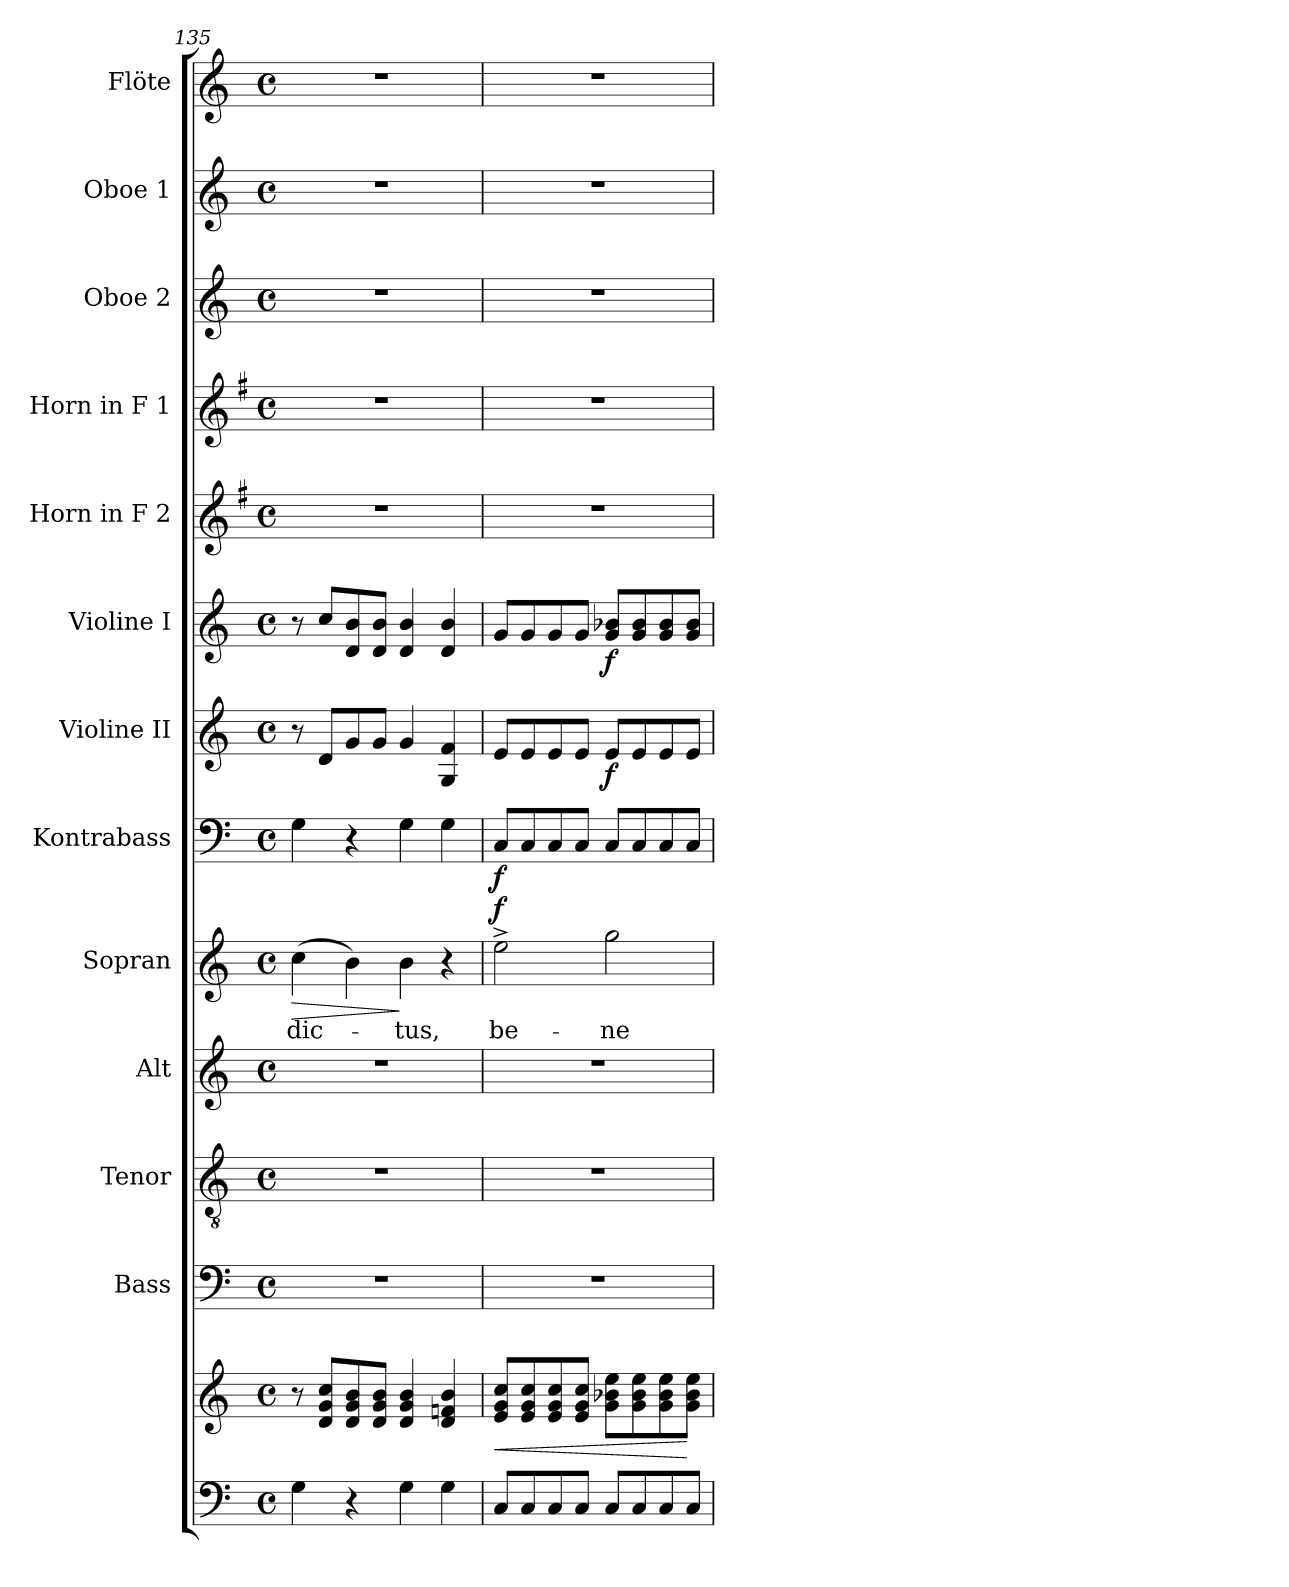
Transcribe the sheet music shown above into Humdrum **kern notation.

**kern	**kern	**dynam	**kern	**kern	**kern	**kern	**text	**dynam	**kern	**dynam	**kern	**dynam	**kern	**dynam	**kern	**kern	**kern	**kern	**kern
*part13	*part13	*part13	*part12	*part11	*part10	*part9	*part9	*part9	*part8	*part8	*part7	*part7	*part6	*part6	*part5	*part4	*part3	*part2	*part1
*staff14	*staff13	*staff13/14	*staff12	*staff11	*staff10	*staff9	*staff9	*staff9	*staff8	*staff8	*staff7	*staff7	*staff6	*staff6	*staff5	*staff4	*staff3	*staff2	*staff1
*	*	*	*I"Bass	*I"Tenor	*I"Alt	*I"Sopran	*	*	*I"Kontrabass	*	*I"Violine II	*	*I"Violine I	*	*I"Horn in F 2	*I"Horn in F 1	*I"Oboe 2	*I"Oboe 1	*I"Flöte
*	*	*	*I'B.	*I'T.	*I'A.	*I'S.	*	*	*I'Kb.	*	*I'Vl. II	*	*I'Vl. I	*	*	*	*I'Ob. 2	*I'Ob. 1	*I'Fl.
*clefF4	*clefG2	*	*clefF4	*clefGv2	*clefG2	*clefG2	*	*	*clefF4	*	*clefG2	*	*clefG2	*	*clefG2	*clefG2	*clefG2	*clefG2	*clefG2
*	*	*	*	*	*	*	*	*	*ITrd7c12	*	*	*	*	*	*ITrd4c7	*ITrd4c7	*	*	*
*k[]	*k[]	*	*k[]	*k[]	*k[]	*k[]	*	*	*k[]	*	*k[]	*	*k[]	*	*k[]	*k[]	*k[]	*k[]	*k[]
*C:	*C:	*	*C:	*C:	*C:	*C:	*	*	*C:	*	*C:	*	*C:	*	*C:	*C:	*C:	*C:	*C:
*M4/4	*M4/4	*	*M4/4	*M4/4	*M4/4	*M4/4	*	*	*M4/4	*	*M4/4	*	*M4/4	*	*M4/4	*M4/4	*M4/4	*M4/4	*M4/4
*met(c)	*met(c)	*	*met(c)	*met(c)	*met(c)	*met(c)	*	*	*met(c)	*	*met(c)	*	*met(c)	*	*met(c)	*met(c)	*met(c)	*met(c)	*met(c)
=135	=135	=135	=135	=135	=135	=135	=135	=135	=135	=135	=135	=135	=135	=135	=135	=135	=135	=135	=135
!	!	!	!	!	!	!	!LO:LY:b	!LO:HP:b	!	!	!	!	!	!	!	!	!	!	!
4G\	8r	.	1r	1r	1r	(>4cc\	-dic-	>	4GG\	.	8r	.	8r	.	1r	1r	1r	1r	1r
.	8d/ 8g/ 8cc/L	.	.	.	.	.	.	.	.	.	8d/L	.	8cc/L	.	.	.	.	.	.
4r	8d/ 8g/ 8b/	.	.	.	.	4b\)	.	.	4r	.	8g/	.	8d/ 8b/	.	.	.	.	.	.
.	8d/ 8g/ 8b/J	.	.	.	.	.	.	.	.	.	8g/J	.	8d/ 8b/J	.	.	.	.	.	.
!	!	!	!	!	!	!	!LO:LY:b	!	!	!	!	!	!	!	!	!	!	!	!
4G\	4d/ 4g/ 4b/	.	.	.	.	4b\	-tus,	]	4GG\	.	4g/	.	4d/ 4b/	.	.	.	.	.	.
4G\	4d/ 4fn/ 4b/	.	.	.	.	4r	.	.	4GG\	.	4G/ 4f/	.	4d/ 4b/	.	.	.	.	.	.
=136	=136	=136	=136	=136	=136	=136	=136	=136	=136	=136	=136	=136	=136	=136	=136	=136	=136	=136	=136
!	!	!LO:HP:b	!	!	!	!	!LO:LY:b	!LO:DY:a	!	!LO:DY:b	!	!	!	!	!	!	!	!	!
8C/L	8e/ 8g/ 8cc/L	<	1r	1r	1r	2ee^>\	be-	f	8CC/L	f	8e/L	.	8g/L	.	1r	1r	1r	1r	1r
8C/	8e/ 8g/ 8cc/	.	.	.	.	.	.	.	8CC/	.	8e/	.	8g/	.	.	.	.	.	.
8C/	8e/ 8g/ 8cc/	.	.	.	.	.	.	.	8CC/	.	8e/	.	8g/	.	.	.	.	.	.
8C/J	8e/ 8g/ 8cc/J	.	.	.	.	.	.	.	8CC/J	.	8e/J	.	8g/J	.	.	.	.	.	.
!	!	!	!	!	!	!	!LO:LY:b	!	!	!	!	!LO:DY:b	!	!LO:DY:b	!	!	!	!	!
8C/L	8g\ 8b-X\ 8ee\L	.	.	.	.	2gg\	-ne-	.	8CC/L	.	8e/L	f	8g/ 8b-X/L	f	.	.	.	.	.
8C/	8g\ 8b-\ 8ee\	.	.	.	.	.	.	.	8CC/	.	8e/	.	8g/ 8b-/	.	.	.	.	.	.
8C/	8g\ 8b-\ 8ee\	.	.	.	.	.	.	.	8CC/	.	8e/	.	8g/ 8b-/	.	.	.	.	.	.
8C/J	8g\ 8b-\ 8ee\J	[	.	.	.	.	.	.	8CC/J	.	8e/J	.	8g/ 8b-/J	.	.	.	.	.	.
=	=	=	=	=	=	=	=	=	=	=	=	=	=	=	=	=	=	=	=
*-	*-	*-	*-	*-	*-	*-	*-	*-	*-	*-	*-	*-	*-	*-	*-	*-	*-	*-	*-
